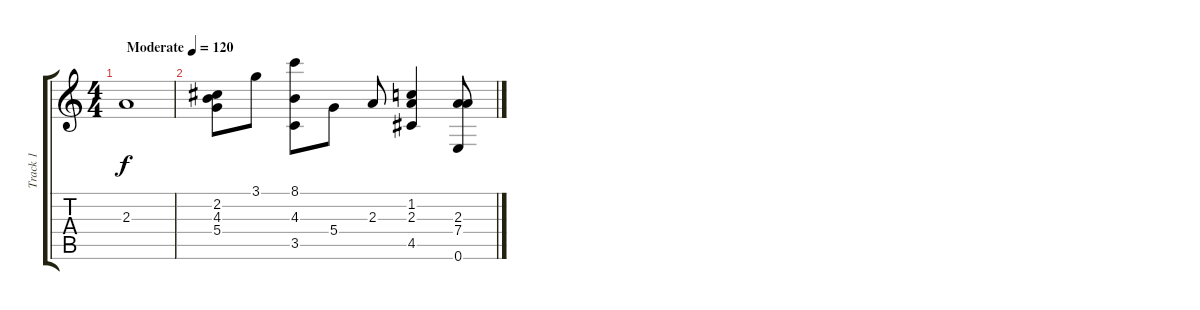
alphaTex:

\track ("Track 1" "Track 1") {instrument acousticguitarsteel}
\staff {score tabs}
\tuning (E4 B3 G3 D3 A2 E2) {hide}
\ts (4 4)
\tempo (120 "Moderate")
\clef g2
\ks c
2.3.1{dy f instrument acousticguitarsteel} |
(2.2 4.3 5.4).8 3.1.8 (8.1 4.3 3.5).8 5.4.8 2.3.8 (1.2 2.3 4.5).4 (2.3 7.4 0.6).8
